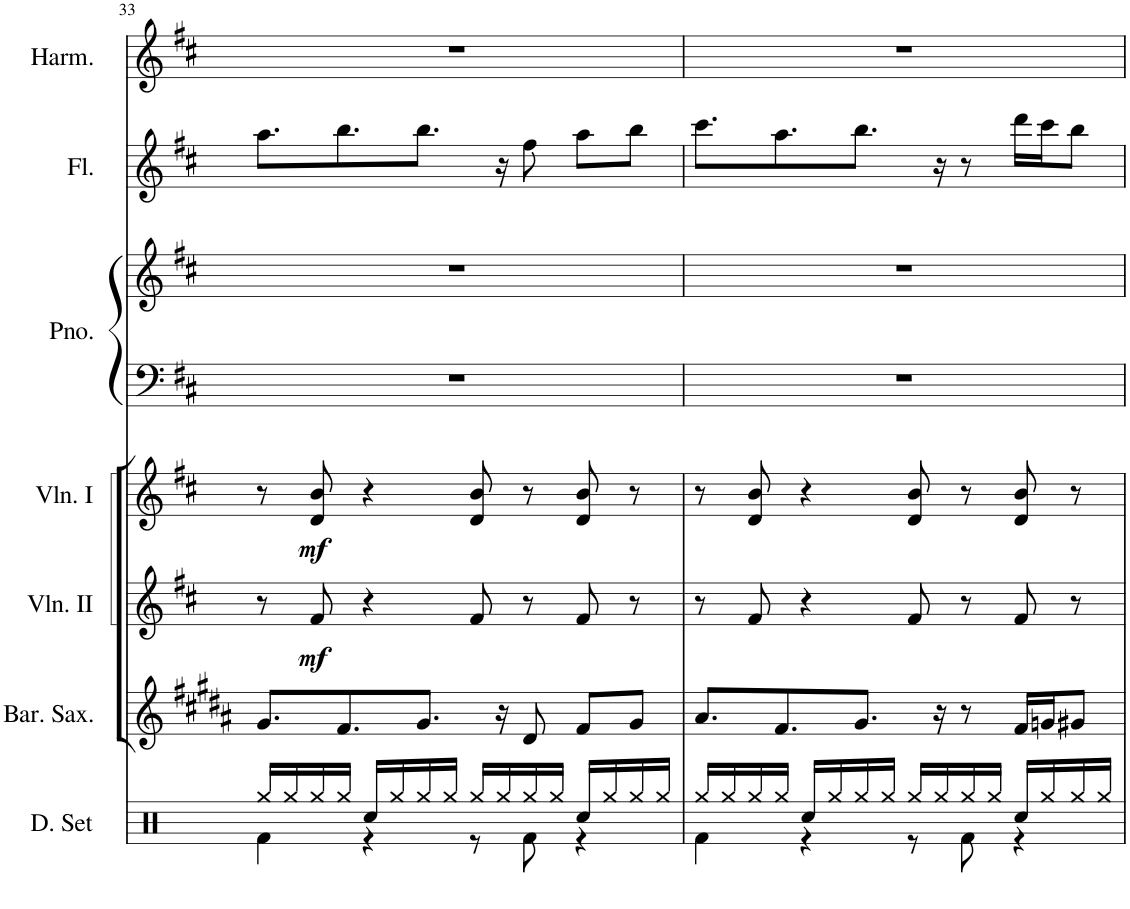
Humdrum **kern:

**kern	**kern	**kern	**dynam	**kern	**dynam	**kern	**kern	**kern	**kern
*part7	*part6	*part5	*part5	*part4	*part4	*part3	*part3	*part2	*part1
*staff8	*staff7	*staff6	*staff6	*staff5	*staff5	*staff4	*staff3	*staff2	*staff1
*I"Drumset	*I"Baritone Saxophone	*I"Violin II	*	*I"Violin I	*	*I"Piano	*	*I"Flute	*I"Harmonica
*I'D. Set	*I'Bar. Sax.	*I'Vln. II	*	*I'Vln. I	*	*I'Pno.	*	*I'Fl.	*I'Harm.
!!LO:PB:g=z
*clefX	*clefG2	*clefG2	*	*clefG2	*	*clefF4	*clefG2	*clefG2	*clefG2
*	*Trd12c21	*	*	*	*	*	*	*	*
*k[]	*k[f#c#g#d#a#]	*k[f#c#]	*	*k[f#c#]	*	*k[f#c#]	*k[f#c#]	*k[f#c#]	*k[f#c#]
*M4/4	*M4/4	*M4/4	*	*M4/4	*	*M4/4	*M4/4	*M4/4	*M4/4
=33	=33	=33	=33	=33	=33	=33	=33	=33	=33
*^	*	*	*	*	*	*	*	*	*
16Rgg/LL	4Rf\	8.g#/L	8r	.	8r	.	1r	1r	8.aa\L	1r
16Rgg/	.	.	.	.	.	.	.	.	.	.
!	!	!	!	!LO:DY:b	!	!LO:DY:b	!	!	!	!
16Rgg/	.	.	8f#/	mf	8d/ 8b/	mf	.	.	.	.
16Rgg/JJ	.	8.f#/	.	.	.	.	.	.	8.bb\	.
16Rcc/LL	4r	.	4r	.	4r	.	.	.	.	.
16Rgg/	.	.	.	.	.	.	.	.	.	.
16Rgg/	.	8.g#/J	.	.	.	.	.	.	8.bb\J	.
16Rgg/JJ	.	.	.	.	.	.	.	.	.	.
16Rgg/LL	8r	.	8f#/	.	8d/ 8b/	.	.	.	.	.
16Rgg/	.	16r	.	.	.	.	.	.	16r	.
16Rgg/	8Rf\	8d#/	8r	.	8r	.	.	.	8ff#\	.
16Rgg/JJ	.	.	.	.	.	.	.	.	.	.
16Rcc/LL	4r	8f#/L	8f#/	.	8d/ 8b/	.	.	.	8aa\L	.
16Rgg/	.	.	.	.	.	.	.	.	.	.
16Rgg/	.	8g#/J	8r	.	8r	.	.	.	8bb\J	.
16Rgg/JJ	.	.	.	.	.	.	.	.	.	.
=34	=34	=34	=34	=34	=34	=34	=34	=34	=34	=34
16Rgg/LL	4Rf\	8.a#/L	8r	.	8r	.	1r	1r	8.ccc#\L	1r
16Rgg/	.	.	.	.	.	.	.	.	.	.
16Rgg/	.	.	8f#/	.	8d/ 8b/	.	.	.	.	.
16Rgg/JJ	.	8.f#/	.	.	.	.	.	.	8.aa\	.
16Rcc/LL	4r	.	4r	.	4r	.	.	.	.	.
16Rgg/	.	.	.	.	.	.	.	.	.	.
16Rgg/	.	8.g#/J	.	.	.	.	.	.	8.bb\J	.
16Rgg/JJ	.	.	.	.	.	.	.	.	.	.
16Rgg/LL	8r	.	8f#/	.	8d/ 8b/	.	.	.	.	.
16Rgg/	.	16r	.	.	.	.	.	.	16r	.
16Rgg/	8Rf\	8r	8r	.	8r	.	.	.	8r	.
16Rgg/JJ	.	.	.	.	.	.	.	.	.	.
16Rcc/LL	4r	16f#/LL	8f#/	.	8d/ 8b/	.	.	.	16ddd\LL	.
16Rgg/	.	16gn/J	.	.	.	.	.	.	16ccc#\J	.
16Rgg/	.	8g#X/J	8r	.	8r	.	.	.	8bb\J	.
16Rgg/JJ	.	.	.	.	.	.	.	.	.	.
*v	*v	*	*	*	*	*	*	*	*	*
=	=	=	=	=	=	=	=	=	=
*-	*-	*-	*-	*-	*-	*-	*-	*-	*-
